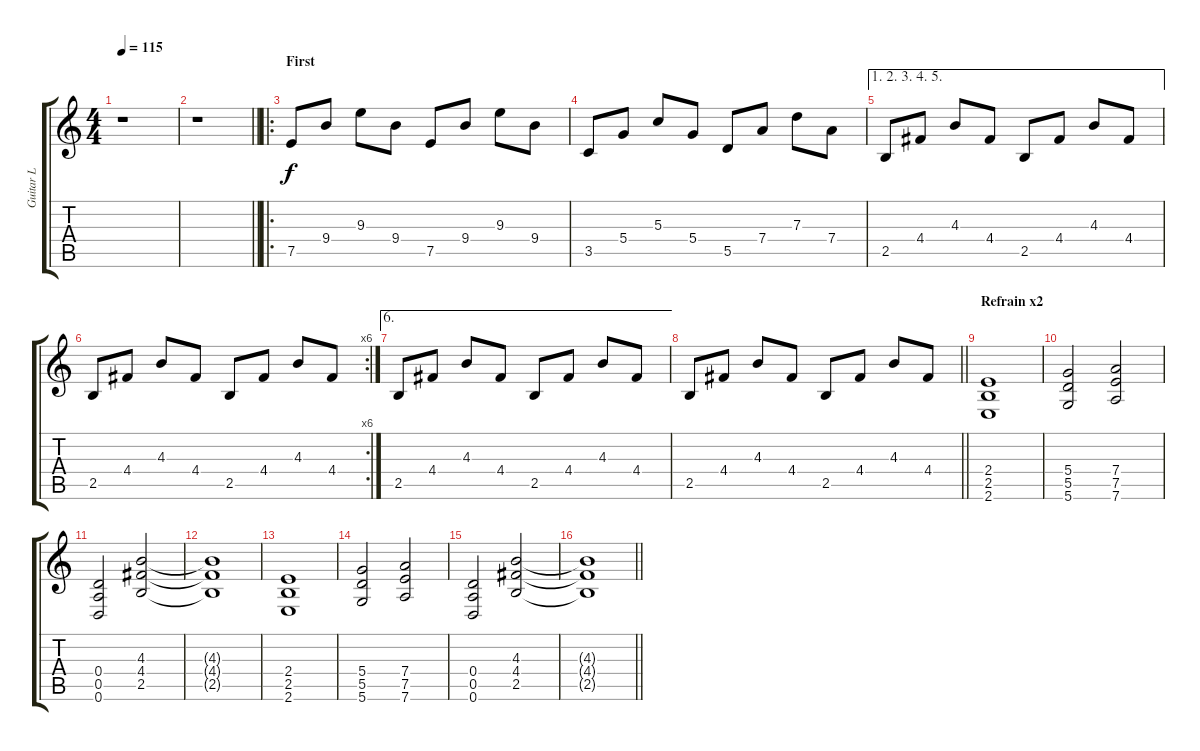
\track ("Guitar L" "Guitar L") {instrument electricguitarclean}
\staff {score tabs}
\tuning (E4 B3 G3 D3 A2 D2) {hide}
\ts (4 4)
\tempo 115
\clef g2
\ks c
r.1{dy f instrument electricguitarclean} |
\barLineRight lightlight
r.1 |
\ro
\section ("" "First")
7.5.8{volume 10} 9.4.8 9.3.8 9.4.8 7.5.8 9.4.8 9.3.8 9.4.8 |
3.5.8 5.4.8 5.3.8 5.4.8 5.5.8 7.4.8 7.3.8 7.4.8 |
\ae (1 2 3 4 5)
2.5.8 4.4.8 4.3.8 4.4.8 2.5.8 4.4.8 4.3.8 4.4.8 |
\rc 6
2.5.8 4.4.8 4.3.8 4.4.8 2.5.8 4.4.8 4.3.8 4.4.8 |
\ae 6
2.5.8 4.4.8 4.3.8 4.4.8 2.5.8 4.4.8 4.3.8 4.4.8 |
\barLineRight lightlight
2.5.8 4.4.8 4.3.8 4.4.8 2.5.8 4.4.8 4.3.8 4.4.8 |
\section ("" "Refrain x2")
(2.4 2.5 2.6).1{volume 13 instrument distortionguitar} |
(5.4 5.5 5.6).2 (7.4 7.5 7.6).2 |
(0.4 0.5 0.6).2 (4.3 4.4 2.5).2 |
(4.3{t} 4.4{t} 2.5{t}).1 |
(2.4 2.5 2.6).1{volume 13 instrument distortionguitar} |
(5.4 5.5 5.6).2 (7.4 7.5 7.6).2 |
(0.4 0.5 0.6).2 (4.3 4.4 2.5).2 |
\barLineRight lightlight
(4.3{t} 4.4{t} 2.5{t}).1
